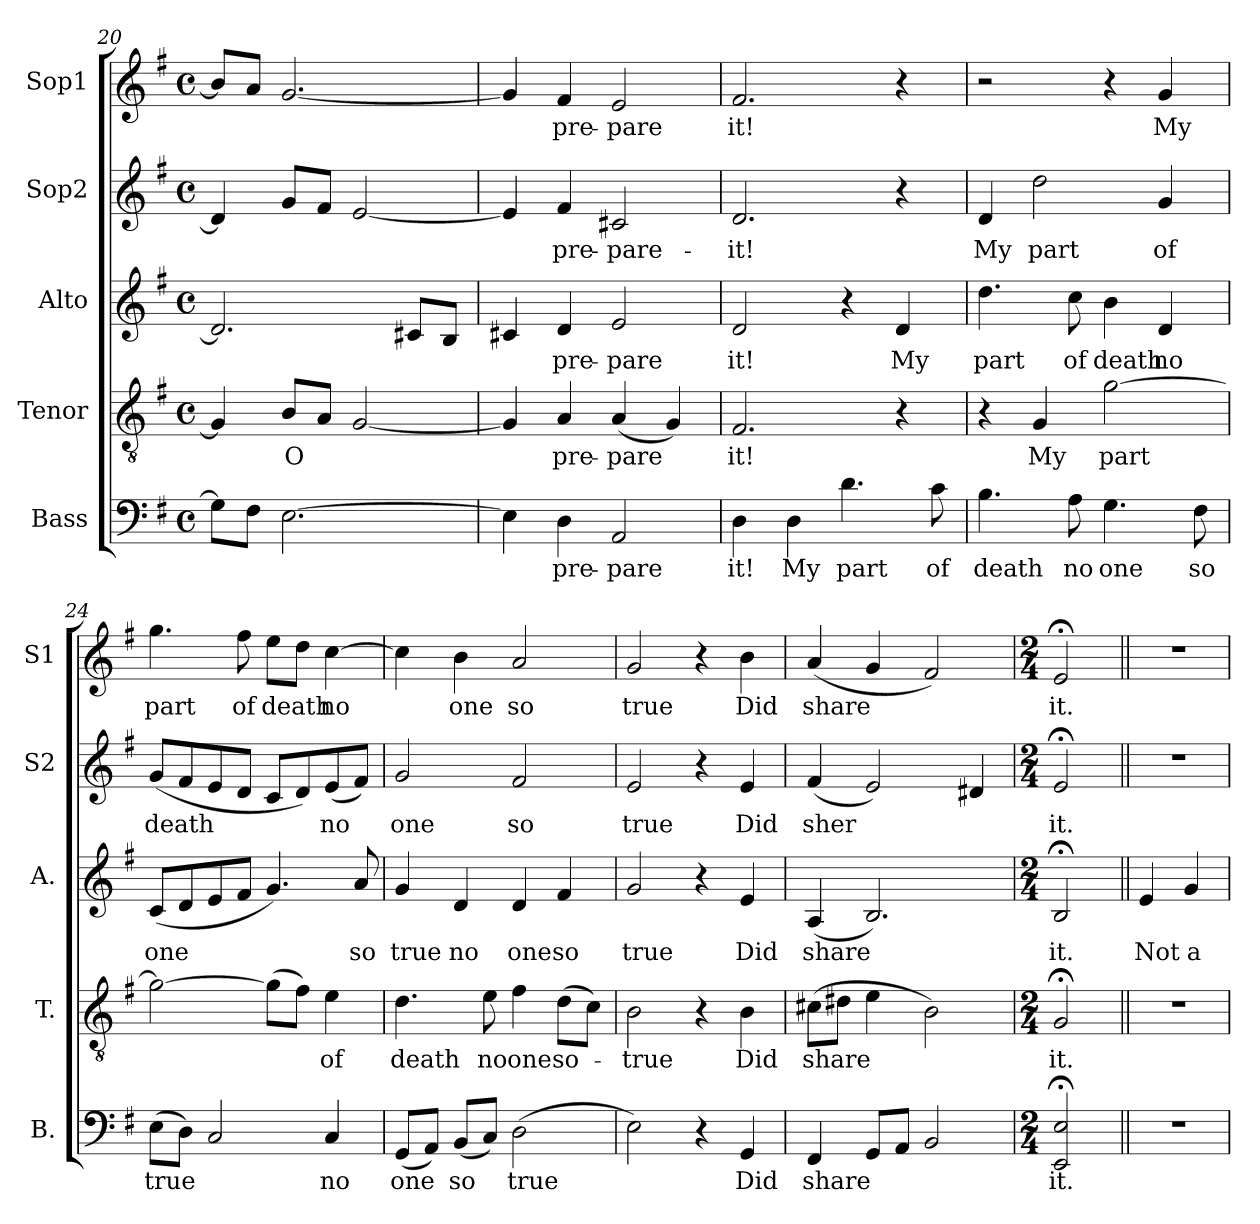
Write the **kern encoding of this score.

**kern	**text	**kern	**text	**kern	**text	**kern	**text	**kern	**text
*part5	*part5	*part4	*part4	*part3	*part3	*part2	*part2	*part1	*part1
*staff5	*staff5	*staff4	*staff4	*staff3	*staff3	*staff2	*staff2	*staff1	*staff1
*I"Bass	*	*I"Tenor	*	*I"Alto	*	*I"Sop2	*	*I"Sop1	*
*I'B.	*	*I'T.	*	*I'A.	*	*I'S2	*	*I'S1	*
!!LO:LB:g=z
*clefF4	*	*clefGv2	*	*clefG2	*	*clefG2	*	*clefG2	*
*k[f#]	*	*k[f#]	*	*k[f#]	*	*k[f#]	*	*k[f#]	*
*M4/4	*	*M4/4	*	*M4/4	*	*M4/4	*	*M4/4	*
*met(c)	*	*met(c)	*	*met(c)	*	*met(c)	*	*met(c)	*
=20	=20	=20	=20	=20	=20	=20	=20	=20	=20
8G\L]	.	4G/]	.	2.d/]	.	4d/]	.	8b/L]	.
8F#\J	.	.	.	.	.	.	.	8a/J	.
!	!	!	!LO:LY:b	!	!	!	!	!	!
[2.E\	.	8B/L	O	.	.	8g/L	.	[2.g/	.
.	.	8A/J	.	.	.	8f#/J	.	.	.
.	.	[2G/	.	.	.	[2e/	.	.	.
.	.	.	.	8c#X/L	.	.	.	.	.
.	.	.	.	8B/J	.	.	.	.	.
=21	=21	=21	=21	=21	=21	=21	=21	=21	=21
4E\]	.	4G/]	.	4c#X/	.	4e/]	.	4g/]	.
!	!LO:LY:b	!	!LO:LY:b	!	!LO:LY:b	!	!LO:LY:b	!	!LO:LY:b
4D\	pre-	4A/	pre-	4d/	pre-	4f#/	pre-	4f#/	pre-
!	!LO:LY:b	!	!LO:LY:b	!	!LO:LY:b	!	!LO:LY:b	!	!LO:LY:b
2AA/	-pare	(4A/	-pare	2e/	-pare	2c#X/	-pare-	2e/	-pare
.	.	4G/)	.	.	.	.	.	.	.
=22	=22	=22	=22	=22	=22	=22	=22	=22	=22
!	!LO:LY:b	!	!LO:LY:b	!	!LO:LY:b	!	!LO:LY:b	!	!LO:LY:b
4D\	it!	2.F#/	it!	2d/	it!	2.d/	it!	2.f#/	it!
!	!LO:LY:b	!	!	!	!	!	!	!	!
4D\	My	.	.	.	.	.	.	.	.
!	!LO:LY:b	!	!	!	!	!	!	!	!
4.d\	part	.	.	4r	.	.	.	.	.
!	!	!	!	!	!LO:LY:b	!	!	!	!
.	.	4r	.	4d/	My	4r	.	4r	.
!	!LO:LY:b	!	!	!	!	!	!	!	!
8c\	of	.	.	.	.	.	.	.	.
=23	=23	=23	=23	=23	=23	=23	=23	=23	=23
!	!LO:LY:b	!	!	!	!LO:LY:b	!	!LO:LY:b	!	!
4.B\	death	4r	.	4.dd\	part	4d/	My	2r	.
!	!	!	!LO:LY:b	!	!	!	!LO:LY:b	!	!
.	.	4G/	My	.	.	2dd\	part	.	.
!	!LO:LY:b	!	!	!	!LO:LY:b	!	!	!	!
8A\	no	.	.	8cc\	of	.	.	.	.
!	!LO:LY:b	!	!LO:LY:b	!	!LO:LY:b	!	!	!	!
4.G\	one	[2g\	part	4b\	death	.	.	4r	.
!	!	!	!	!	!LO:LY:b	!	!LO:LY:b	!	!LO:LY:b
.	.	.	.	4d/	no	4g/	of	4g/	My
!	!LO:LY:b	!	!	!	!	!	!	!	!
8F#\	so	.	.	.	.	.	.	.	.
=24	=24	=24	=24	=24	=24	=24	=24	=24	=24
!	!LO:LY:b	!	!	!	!LO:LY:b	!	!LO:LY:b	!	!LO:LY:b
(8E\L	true	2g\_	.	(8c/L	one	(8g/L	death	4.gg\	part
8D\J)	.	.	.	8d/	.	8f#/	.	.	.
2C/	.	.	.	8e/	.	8e/	.	.	.
!	!	!	!	!	!	!	!	!	!LO:LY:b
.	.	.	.	8f#/J	.	8d/J	.	8ff#\	of
!	!	!	!	!	!	!	!	!	!LO:LY:b
.	.	(8g\L]	.	4.g/)	.	8c/L	.	8ee\L	death
.	.	8f#\J)	.	.	.	8d/)	.	8dd\J	.
!	!LO:LY:b	!	!LO:LY:b	!	!	!	!LO:LY:b	!	!LO:LY:b
4C/	no	4e\	of	.	.	(8e/	no	[4cc\	no
!	!	!	!	!	!LO:LY:b	!	!	!	!
.	.	.	.	8a/	so	8f#/J)	.	.	.
!!LO:PB:g=z
=25	=25	=25	=25	=25	=25	=25	=25	=25	=25
!	!LO:LY:b	!	!LO:LY:b	!	!LO:LY:b	!	!LO:LY:b	!	!
(8GG/L	one	4.d\	death	4g/	true	2g/	one	4cc\]	.
8AA/J)	.	.	.	.	.	.	.	.	.
!	!LO:LY:b	!	!	!	!LO:LY:b	!	!	!	!LO:LY:b
(8BB/L	so	.	.	4d/	no	.	.	4b\	one
!	!	!	!LO:LY:b	!	!	!	!	!	!
8C/J)	.	8e\	no	.	.	.	.	.	.
!	!LO:LY:b	!	!LO:LY:b	!	!LO:LY:b	!	!LO:LY:b	!	!LO:LY:b
(2D\	true	4f#\	one	4d/	one	2f#/	so	2a/	so
!	!	!	!LO:LY:b	!	!LO:LY:b	!	!	!	!
.	.	(8d\L	so-	4f#/	so	.	.	.	.
.	.	8c\J)	.	.	.	.	.	.	.
=26	=26	=26	=26	=26	=26	=26	=26	=26	=26
!	!	!	!LO:LY:b	!	!LO:LY:b	!	!LO:LY:b	!	!LO:LY:b
2E\)	.	2B\	-true	2g/	true	2e/	true	2g/	true
4r	.	4r	.	4r	.	4r	.	4r	.
!	!LO:LY:b	!	!LO:LY:b	!	!LO:LY:b	!	!LO:LY:b	!	!LO:LY:b
4GG/	Did	4B\	Did	4e/	Did	4e/	Did	4b\	Did
=27	=27	=27	=27	=27	=27	=27	=27	=27	=27
!	!LO:LY:b	!	!LO:LY:b	!	!LO:LY:b	!	!LO:LY:b	!	!LO:LY:b
4FF#/	share	(8c#X\L	share	(4A/	share	(4f#/	sher	(4a/	share
.	.	8d#X\J	.	.	.	.	.	.	.
8GG/L	.	4e\	.	2.B/)	.	2e/)	.	4g/	.
8AA/J	.	.	.	.	.	.	.	.	.
2BB/	.	2B\)	.	.	.	.	.	2f#/)	.
.	.	.	.	.	.	4d#X/	.	.	.
=28	=28	=28	=28	=28	=28	=28	=28	=28	=28
*M2/4	*	*M2/4	*	*M2/4	*	*M2/4	*	*M2/4	*
!	!LO:LY:b	!	!LO:LY:b	!	!LO:LY:b	!	!LO:LY:b	!	!LO:LY:b
2EE/;< 2E/;<	it.	2G;</	it.	2B;</	it.	2e;</	it.	2e;</	it.
=29||	=29||	=29||	=29||	=29||	=29||	=29||	=29||	=29||	=29||
!	!	!	!	!	!LO:LY:b	!	!	!	!
2r	.	2r	.	4e/	Not	2r	.	2r	.
!	!	!	!	!	!LO:LY:b	!	!	!	!
.	.	.	.	4g/	a	.	.	.	.
=	=	=	=	=	=	=	=	=	=
*-	*-	*-	*-	*-	*-	*-	*-	*-	*-
